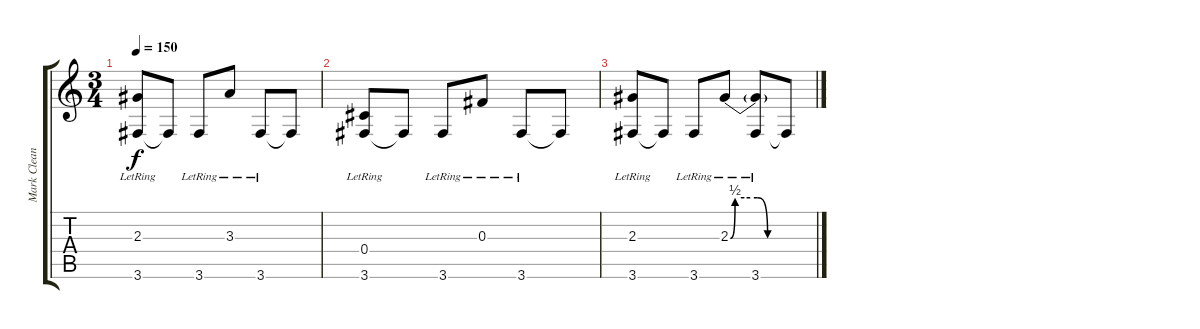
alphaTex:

\track ("Mark Clean" "Mark Clean") {instrument acousticguitarsteel}
\staff {score tabs}
\tuning (Eb4 Bb3 Gb3 Db3 Ab2 Eb2) {hide}
\ts (3 4)
\tempo 150
\clef g2
\ks c
(2.3{lr} 3.6{lr}).8{dy f} 3.6{t}.8 3.6{lr}.8 3.3{lr}.8 3.6{lr}.8 3.6{t}.8 |
(0.4{lr} 3.6{lr}).8 3.6{t}.8 3.6{lr}.8 0.3{lr}.8 3.6{lr}.8 3.6{t}.8 |
(2.3{lr} 3.6{lr}).8 3.6{t}.8 3.6{lr}.8 2.3{be (custom 0 0 5 2 15 2 29 2 40 0 60 0) lr}.8 (2.3{t} 3.6{lr}).8 3.6{t}.8
